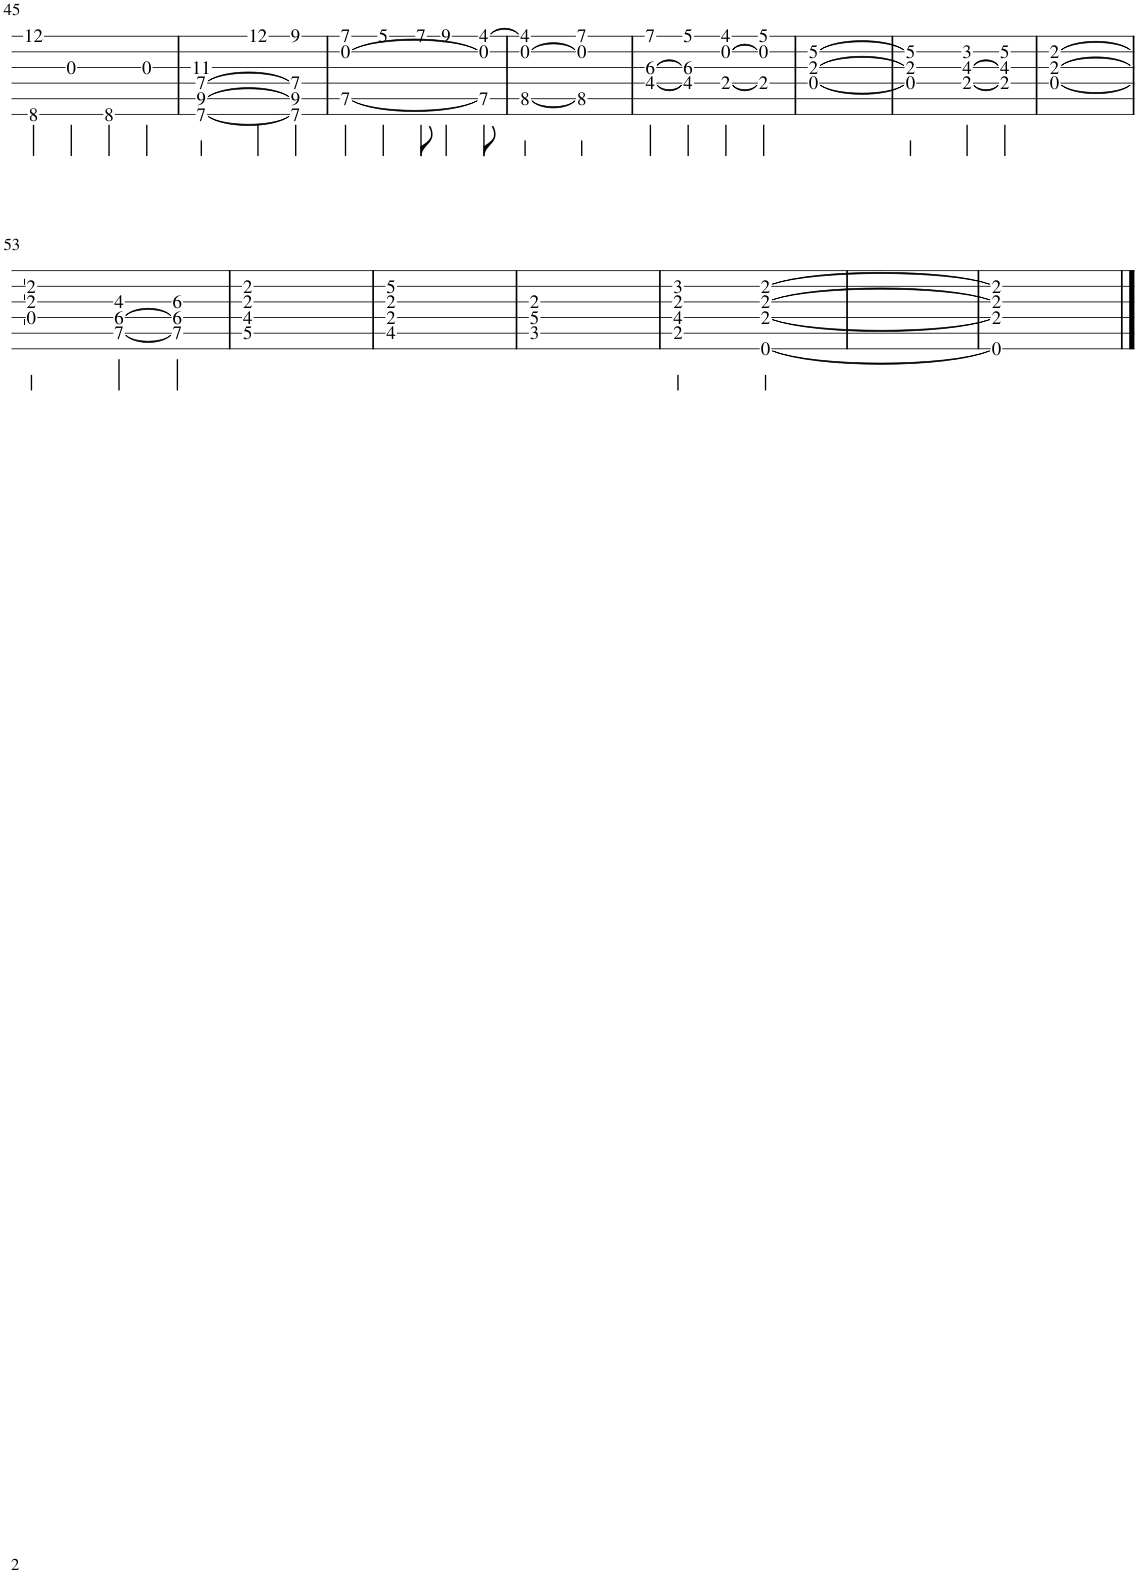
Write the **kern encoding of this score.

**kern
*part1
*staff1
*I"Klassisk gitar
*I'Git.
!!LO:PB:g=z
*
*k[]
*M4/4
=45
4C\ 4ee\
4G\
4C\
4G\
=46
[2BB\ [2F#\ [2A\ 2f#\
4ee\
4BB\] 4F#\] 4A\] 4cc#\
=47
[4E\ [4B\ 4b\
4a\
8b\
4cc#\
8E\] 8B\] [8g#\
=48
[2F\ [2B\ 2g#\]
2F\] 2B\] 2b\
=49
[4F#\ [4c#\ 4b\
4F#\] 4c#\] 4a\
[4E\ [4B\ 4g#\
4E\] 4B\] 4a\
=50
[1D [1A [1e
=51
2D\] 2A\] 2e\]
[4E\ [4B\ 4d\
4E\] 4B\] 4e\
=52
[1D [1A [1c#
!!LO:LB:g=z
=53
2D\] 2A\] 2c#\]
[4E\ [4G#\ 4B\
4E\] 4G#\] 4c#\
=54
1D 1F# 1A 1c#
=55
1C# 1E 1A 1e
=56
1C 1G 1A
=57
2BB\ 2F#\ 2A\ 2d\
[2EE\ [2E\ [2A\ [2c#\
=58
1r
=59
1EE] 1E] 1A] 1c#]
==
*-
